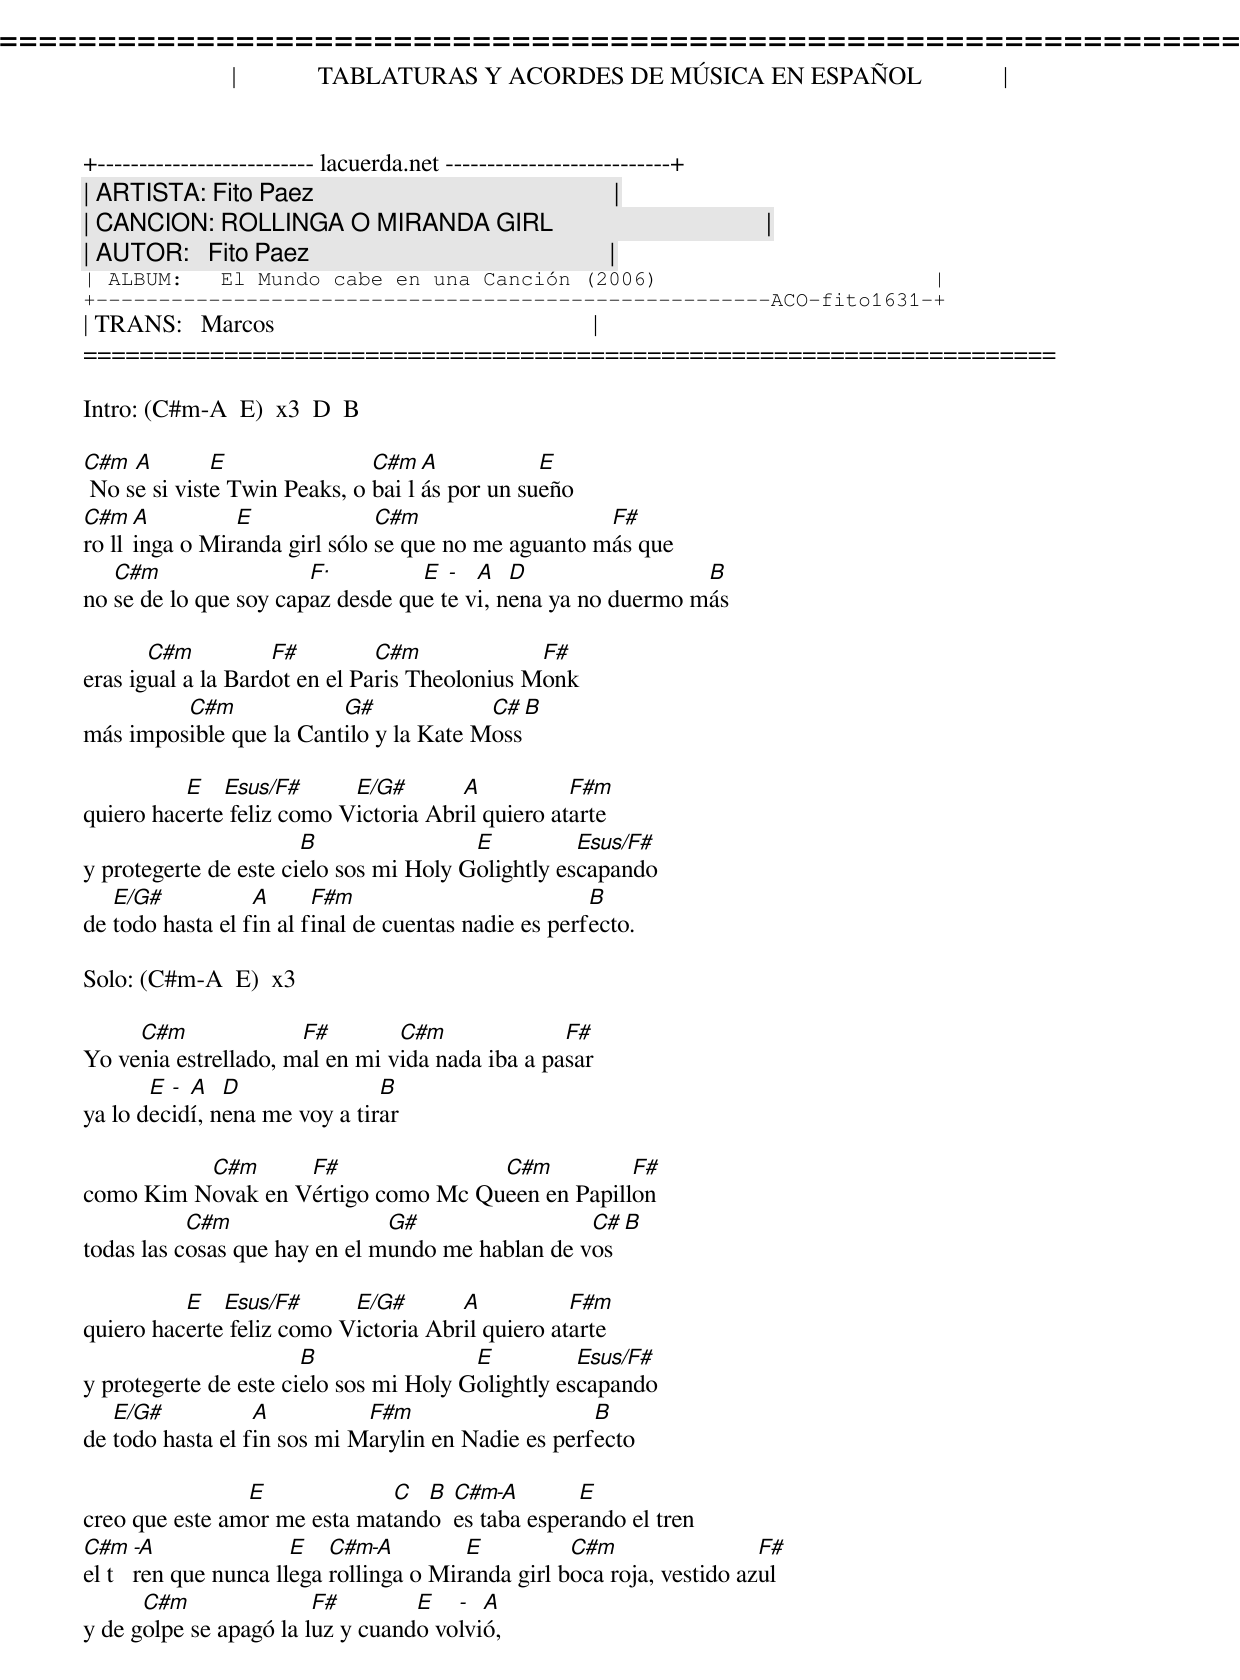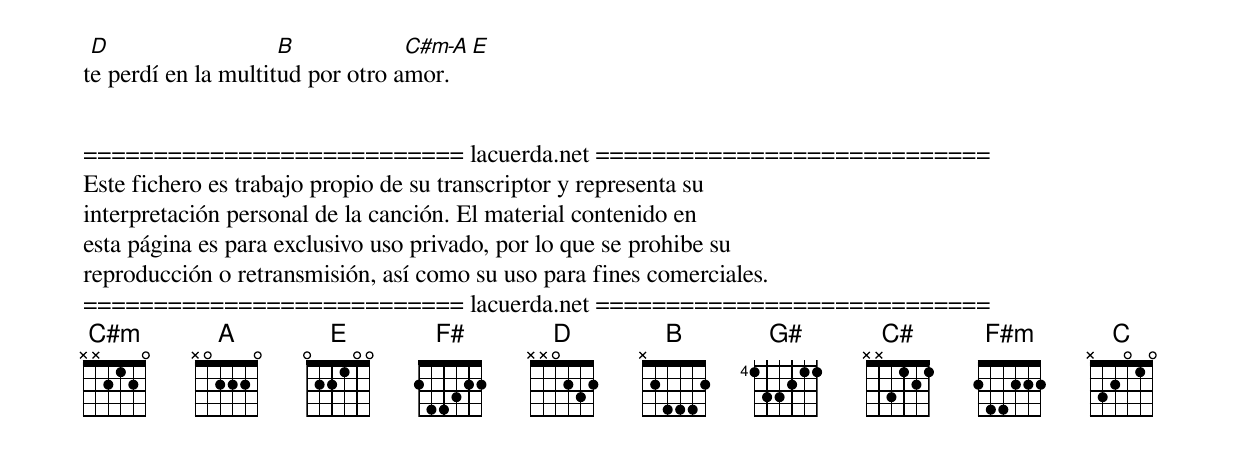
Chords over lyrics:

=====================================================================
|             TABLATURAS Y ACORDES DE MÚSICA EN ESPAÑOL             |
+-------------------------- lacuerda.net ---------------------------+
| ARTISTA: Fito Paez                                                |
| CANCION: ROLLINGA O MIRANDA GIRL                                  |
| AUTOR:   Fito Paez                                                |
| ALBUM:   El Mundo cabe en una Canción (2006)                      |
+------------------------------------------------------ACO-fito1631-+
| TRANS:   Marcos                                                   |
=====================================================================

Intro: (C#m-A  E)  x3  D  B

C#m  A        E               C#m  A           E
 No se si viste Twin Peaks, o bai lás por un sueño
C#m  A         E              C#m                   F#
ro llinga o Miranda girl sólo se que no me aguanto más que
   C#m                 F·         E  -  A   D                 B
no se de lo que soy capaz desde que te vi, nena ya no duermo más

       C#m          F#         C#m             F#
eras igual a la Bardot en el Paris Theolonius Monk
         C#m             G#             C#  B
más imposible que la Cantilo y la Kate Moss

          E   Esus/F#      E/G#       A           F#m
quiero hacerte feliz como Victoria Abril quiero atarte
                       B                E          Esus/F#
y protegerte de este cielo sos mi Holy Golightly escapando
   E/G#           A      F#m                          B
de todo hasta el fin al final de cuentas nadie es perfecto.

Solo: (C#m-A  E)  x3

     C#m              F#        C#m              F#
Yo venia estrellado, mal en mi vida nada iba a pasar
       E - A   D               B
ya lo decidí, nena me voy a tirar

          C#m      F#               C#m          F#
como Kim Novak en Vértigo como Mc Queen en Papillon
           C#m                 G#                 C#  B
todas las cosas que hay en el mundo me hablan de vos

          E   Esus/F#      E/G#       A           F#m
quiero hacerte feliz como Victoria Abril quiero atarte
                       B                E          Esus/F#
y protegerte de este cielo sos mi Holy Golightly escapando
   E/G#           A          F#m                    B
de todo hasta el fin sos mi Marylin en Nadie es perfecto

                E             C  B  C#m-A        E
creo que este amor me esta matando  es taba esperando el tren
C#m -A              E   C#m-A         E          C#m                 F#
el tren que nunca llega rollinga o Miranda girl boca roja, vestido azul
      C#m               F#        E   -  A
y de golpe se apagó la luz y cuando volvió,
 D                   B            C#m-A  E
te perdí en la multitud por otro amor.


=========================== lacuerda.net ============================
Este fichero es trabajo propio de su transcriptor y representa su
interpretación personal de la canción. El material contenido en
esta página es para exclusivo uso privado, por lo que se prohibe su
reproducción o retransmisión, así como su uso para fines comerciales.
=========================== lacuerda.net ============================
